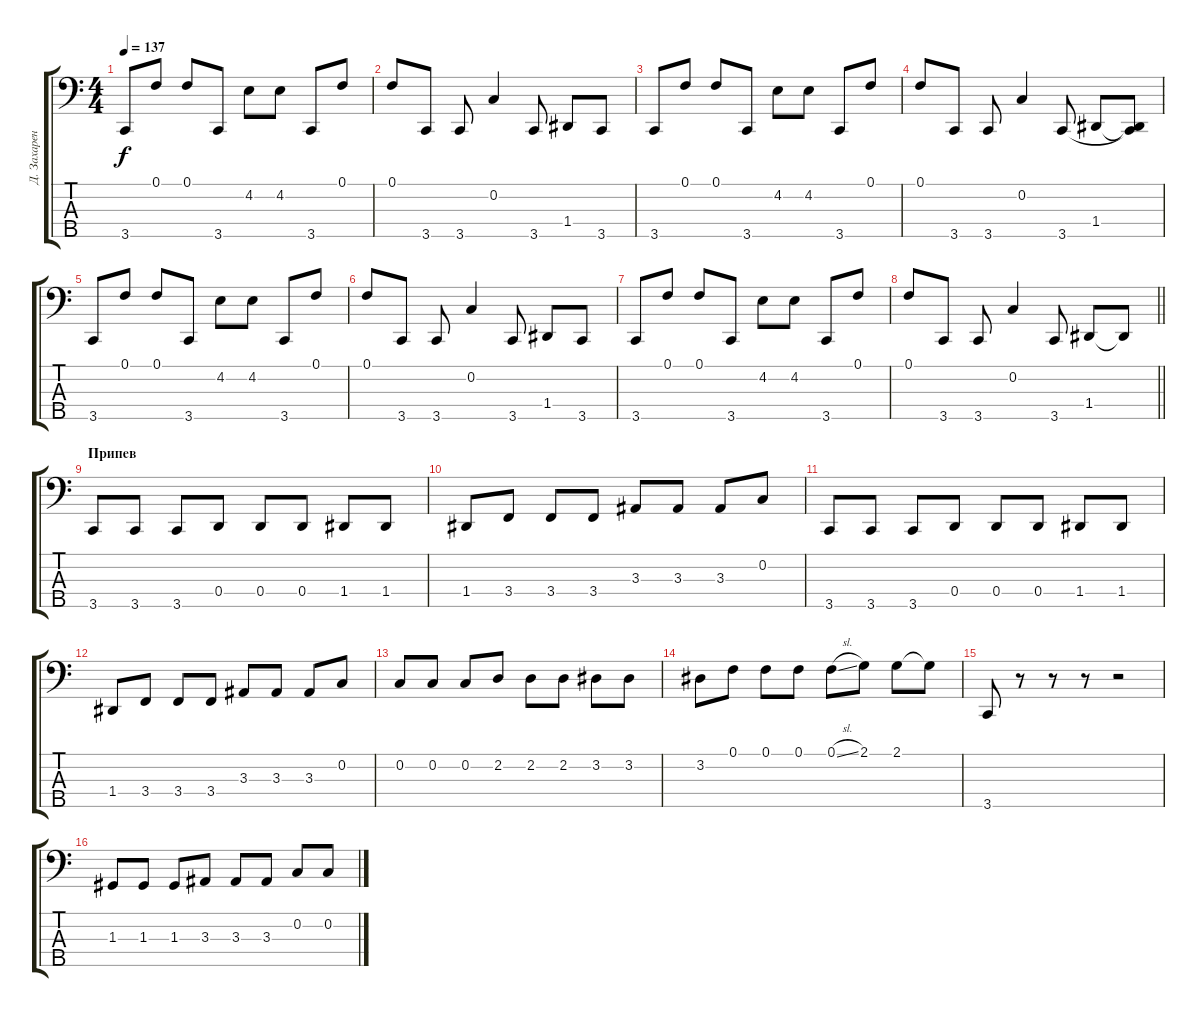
\track ("Д. Захаренков" "Д. Захарен") {instrument electricbasspick}
\staff {score tabs}
\tuning (F2 C2 G1 D1 A0) {hide}
\ts (4 4)
\tempo 137
\clef f4
\ks c
3.5.8{dy f} 0.1.8 0.1.8 3.5.8 4.2.8 4.2.8 3.5.8 0.1.8 |
0.1.8 3.5.8 3.5.8 0.2.4 3.5.8 1.4.8 3.5.8 |
3.5.8 0.1.8 0.1.8 3.5.8 4.2.8 4.2.8 3.5.8 0.1.8 |
0.1.8 3.5.8 3.5.8 0.2.4 3.5.8 1.4.8 (1.4{t} 3.5{t}).8 |
3.5.8 0.1.8 0.1.8 3.5.8 4.2.8 4.2.8 3.5.8 0.1.8 |
0.1.8 3.5.8 3.5.8 0.2.4 3.5.8 1.4.8 3.5.8 |
3.5.8 0.1.8 0.1.8 3.5.8 4.2.8 4.2.8 3.5.8 0.1.8 |
\barLineRight lightlight
0.1.8 3.5.8 3.5.8 0.2.4 3.5.8 1.4.8 1.4{t}.8 |
\section ("" "Припев")
3.5.8 3.5.8 3.5.8 0.4.8 0.4.8 0.4.8 1.4.8 1.4.8 |
1.4.8 3.4.8 3.4.8 3.4.8 3.3.8 3.3.8 3.3.8 0.2.8 |
3.5.8 3.5.8 3.5.8 0.4.8 0.4.8 0.4.8 1.4.8 1.4.8 |
1.4.8 3.4.8 3.4.8 3.4.8 3.3.8 3.3.8 3.3.8 0.2.8 |
0.2.8 0.2.8 0.2.8 2.2.8 2.2.8 2.2.8 3.2.8 3.2.8 |
3.2.8 0.1.8 0.1.8 0.1.8 0.1{sl}.8 2.1.8 2.1.8 2.1{t}.8 |
3.5.8 r.8 r.8 r.8 r.2 |
1.3.8 1.3.8 1.3.8 3.3.8 3.3.8 3.3.8 0.2.8 0.2.8
